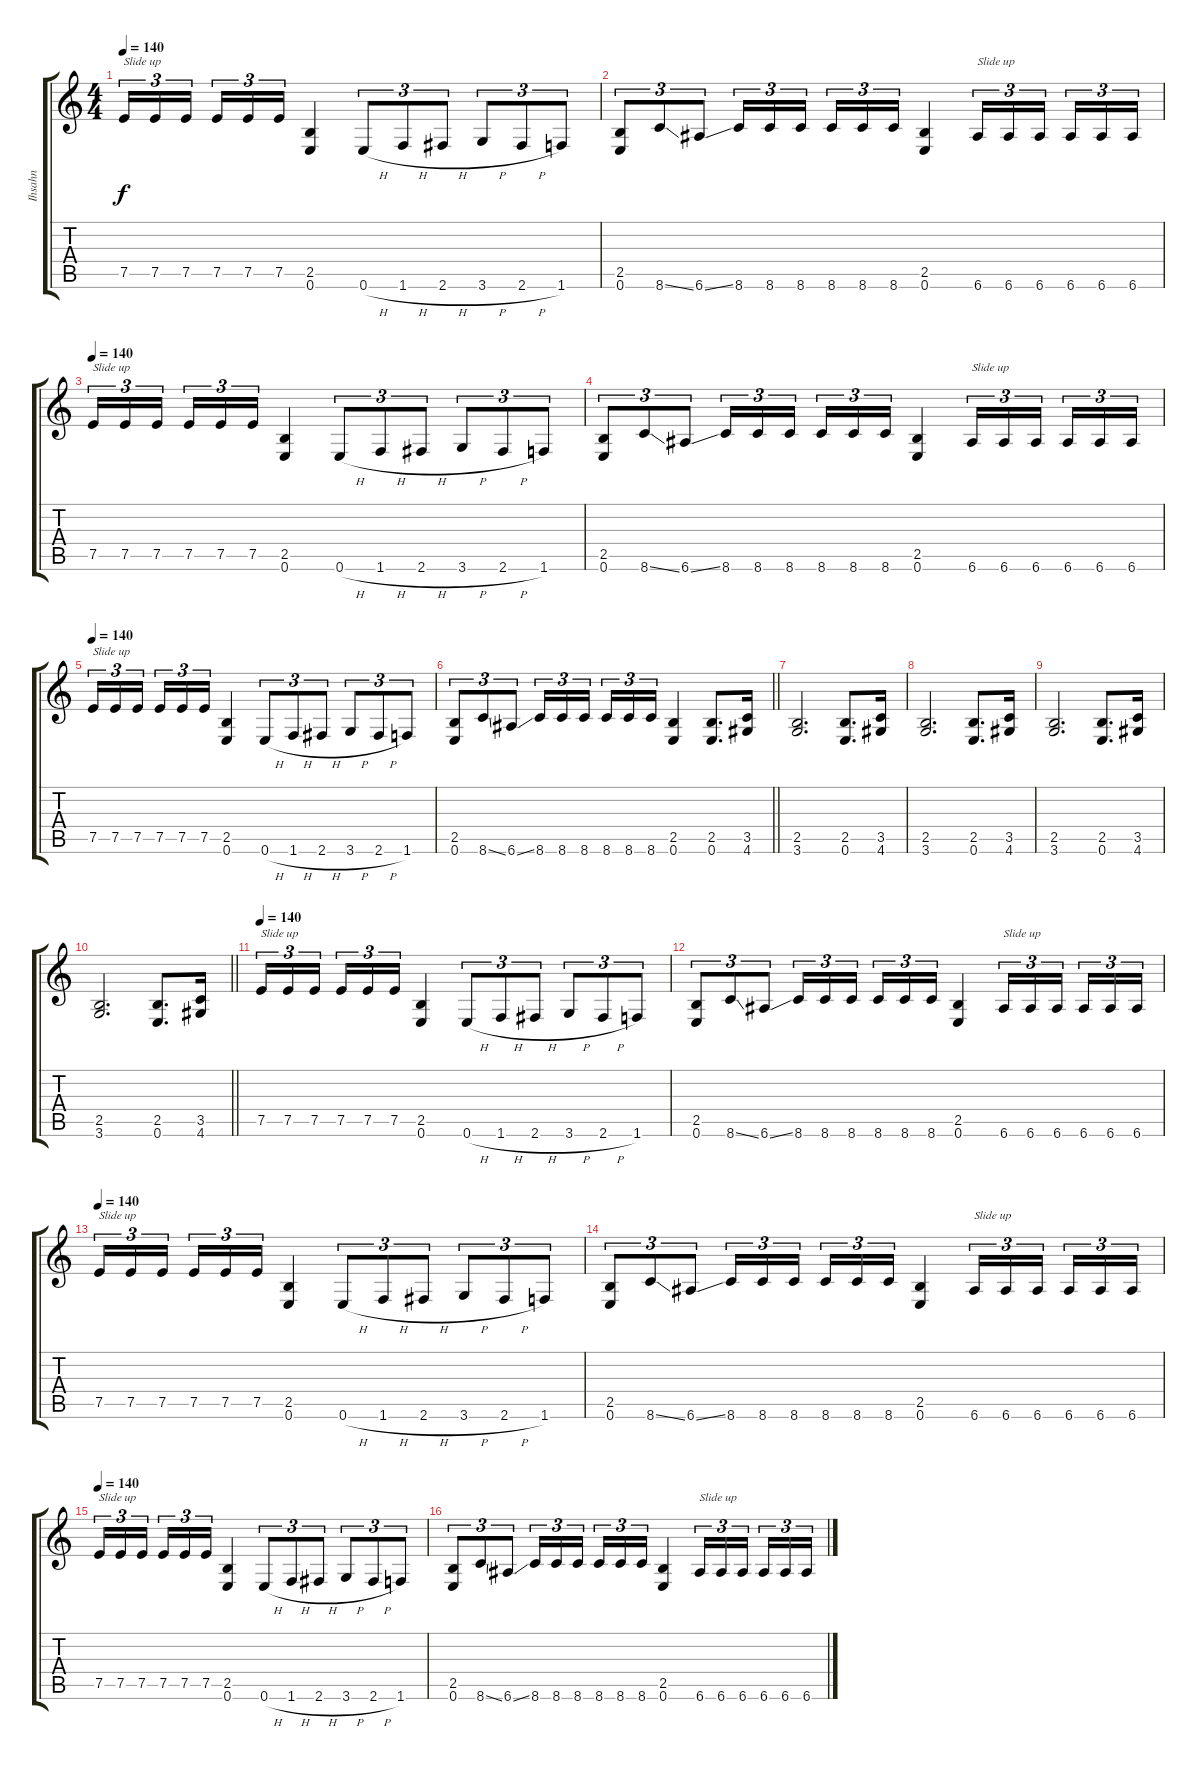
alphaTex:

\track ("Ihsahn" "Ihsahn") {instrument distortionguitar}
\staff {score tabs}
\tuning (E4 B3 G3 D3 A2 E2) {hide}
\ts (4 4)
\tempo 140
\clef g2
\ks c
7.5.16{tu (3 2) txt "Slide up" dy f} 7.5.16{tu (3 2)} 7.5.16{tu (3 2) beam splitsecondary} 7.5.16{tu (3 2)} 7.5.16{tu (3 2)} 7.5.16{tu (3 2)} (2.5 0.6).4 0.6{h}.8{tu (3 2)} 1.6{h}.8{tu (3 2)} 2.6{h}.8{tu (3 2)} 3.6{h}.8{tu (3 2)} 2.6{h}.8{tu (3 2)} 1.6.8{tu (3 2)} |
(2.5 0.6).8{tu (3 2)} 8.6{ss}.8{tu (3 2)} 6.6{ss}.8{tu (3 2)} 8.6.16{tu (3 2)} 8.6.16{tu (3 2)} 8.6.16{tu (3 2) beam splitsecondary} 8.6.16{tu (3 2)} 8.6.16{tu (3 2)} 8.6.16{tu (3 2)} (2.5 0.6).4 6.6.16{tu (3 2) txt "Slide up"} 6.6.16{tu (3 2)} 6.6.16{tu (3 2) beam splitsecondary} 6.6.16{tu (3 2)} 6.6.16{tu (3 2)} 6.6.16{tu (3 2)} |
\tempo 140
7.5.16{tu (3 2) txt "Slide up"} 7.5.16{tu (3 2)} 7.5.16{tu (3 2) beam splitsecondary} 7.5.16{tu (3 2)} 7.5.16{tu (3 2)} 7.5.16{tu (3 2)} (2.5 0.6).4 0.6{h}.8{tu (3 2)} 1.6{h}.8{tu (3 2)} 2.6{h}.8{tu (3 2)} 3.6{h}.8{tu (3 2)} 2.6{h}.8{tu (3 2)} 1.6.8{tu (3 2)} |
(2.5 0.6).8{tu (3 2)} 8.6{ss}.8{tu (3 2)} 6.6{ss}.8{tu (3 2)} 8.6.16{tu (3 2)} 8.6.16{tu (3 2)} 8.6.16{tu (3 2) beam splitsecondary} 8.6.16{tu (3 2)} 8.6.16{tu (3 2)} 8.6.16{tu (3 2)} (2.5 0.6).4 6.6.16{tu (3 2) txt "Slide up"} 6.6.16{tu (3 2)} 6.6.16{tu (3 2) beam splitsecondary} 6.6.16{tu (3 2)} 6.6.16{tu (3 2)} 6.6.16{tu (3 2)} |
\tempo 140
7.5.16{tu (3 2) txt "Slide up"} 7.5.16{tu (3 2)} 7.5.16{tu (3 2) beam splitsecondary} 7.5.16{tu (3 2)} 7.5.16{tu (3 2)} 7.5.16{tu (3 2)} (2.5 0.6).4 0.6{h}.8{tu (3 2)} 1.6{h}.8{tu (3 2)} 2.6{h}.8{tu (3 2)} 3.6{h}.8{tu (3 2)} 2.6{h}.8{tu (3 2)} 1.6.8{tu (3 2)} |
\barLineRight lightlight
(2.5 0.6).8{tu (3 2)} 8.6{ss}.8{tu (3 2)} 6.6{ss}.8{tu (3 2)} 8.6.16{tu (3 2)} 8.6.16{tu (3 2)} 8.6.16{tu (3 2) beam splitsecondary} 8.6.16{tu (3 2)} 8.6.16{tu (3 2)} 8.6.16{tu (3 2)} (2.5 0.6).4 (2.5 0.6).8{d} (3.5 4.6).16 |
\section ("" "")
(2.5 3.6).2{d} (2.5 0.6).8{d} (3.5 4.6).16 |
(2.5 3.6).2{d} (2.5 0.6).8{d} (3.5 4.6).16 |
(2.5 3.6).2{d} (2.5 0.6).8{d} (3.5 4.6).16 |
\barLineRight lightlight
(2.5 3.6).2{d} (2.5 0.6).8{d} (3.5 4.6).16 |
\section ("" "")
\tempo 140
7.5.16{tu (3 2) txt "Slide up"} 7.5.16{tu (3 2)} 7.5.16{tu (3 2) beam splitsecondary} 7.5.16{tu (3 2)} 7.5.16{tu (3 2)} 7.5.16{tu (3 2)} (2.5 0.6).4 0.6{h}.8{tu (3 2)} 1.6{h}.8{tu (3 2)} 2.6{h}.8{tu (3 2)} 3.6{h}.8{tu (3 2)} 2.6{h}.8{tu (3 2)} 1.6.8{tu (3 2)} |
(2.5 0.6).8{tu (3 2)} 8.6{ss}.8{tu (3 2)} 6.6{ss}.8{tu (3 2)} 8.6.16{tu (3 2)} 8.6.16{tu (3 2)} 8.6.16{tu (3 2) beam splitsecondary} 8.6.16{tu (3 2)} 8.6.16{tu (3 2)} 8.6.16{tu (3 2)} (2.5 0.6).4 6.6.16{tu (3 2) txt "Slide up"} 6.6.16{tu (3 2)} 6.6.16{tu (3 2) beam splitsecondary} 6.6.16{tu (3 2)} 6.6.16{tu (3 2)} 6.6.16{tu (3 2)} |
\tempo 140
7.5.16{tu (3 2) txt "Slide up"} 7.5.16{tu (3 2)} 7.5.16{tu (3 2) beam splitsecondary} 7.5.16{tu (3 2)} 7.5.16{tu (3 2)} 7.5.16{tu (3 2)} (2.5 0.6).4 0.6{h}.8{tu (3 2)} 1.6{h}.8{tu (3 2)} 2.6{h}.8{tu (3 2)} 3.6{h}.8{tu (3 2)} 2.6{h}.8{tu (3 2)} 1.6.8{tu (3 2)} |
(2.5 0.6).8{tu (3 2)} 8.6{ss}.8{tu (3 2)} 6.6{ss}.8{tu (3 2)} 8.6.16{tu (3 2)} 8.6.16{tu (3 2)} 8.6.16{tu (3 2) beam splitsecondary} 8.6.16{tu (3 2)} 8.6.16{tu (3 2)} 8.6.16{tu (3 2)} (2.5 0.6).4 6.6.16{tu (3 2) txt "Slide up"} 6.6.16{tu (3 2)} 6.6.16{tu (3 2) beam splitsecondary} 6.6.16{tu (3 2)} 6.6.16{tu (3 2)} 6.6.16{tu (3 2)} |
\tempo 140
7.5.16{tu (3 2) txt "Slide up"} 7.5.16{tu (3 2)} 7.5.16{tu (3 2) beam splitsecondary} 7.5.16{tu (3 2)} 7.5.16{tu (3 2)} 7.5.16{tu (3 2)} (2.5 0.6).4 0.6{h}.8{tu (3 2)} 1.6{h}.8{tu (3 2)} 2.6{h}.8{tu (3 2)} 3.6{h}.8{tu (3 2)} 2.6{h}.8{tu (3 2)} 1.6.8{tu (3 2)} |
(2.5 0.6).8{tu (3 2)} 8.6{ss}.8{tu (3 2)} 6.6{ss}.8{tu (3 2)} 8.6.16{tu (3 2)} 8.6.16{tu (3 2)} 8.6.16{tu (3 2) beam splitsecondary} 8.6.16{tu (3 2)} 8.6.16{tu (3 2)} 8.6.16{tu (3 2)} (2.5 0.6).4 6.6.16{tu (3 2) txt "Slide up"} 6.6.16{tu (3 2)} 6.6.16{tu (3 2) beam splitsecondary} 6.6.16{tu (3 2)} 6.6.16{tu (3 2)} 6.6.16{tu (3 2)}
